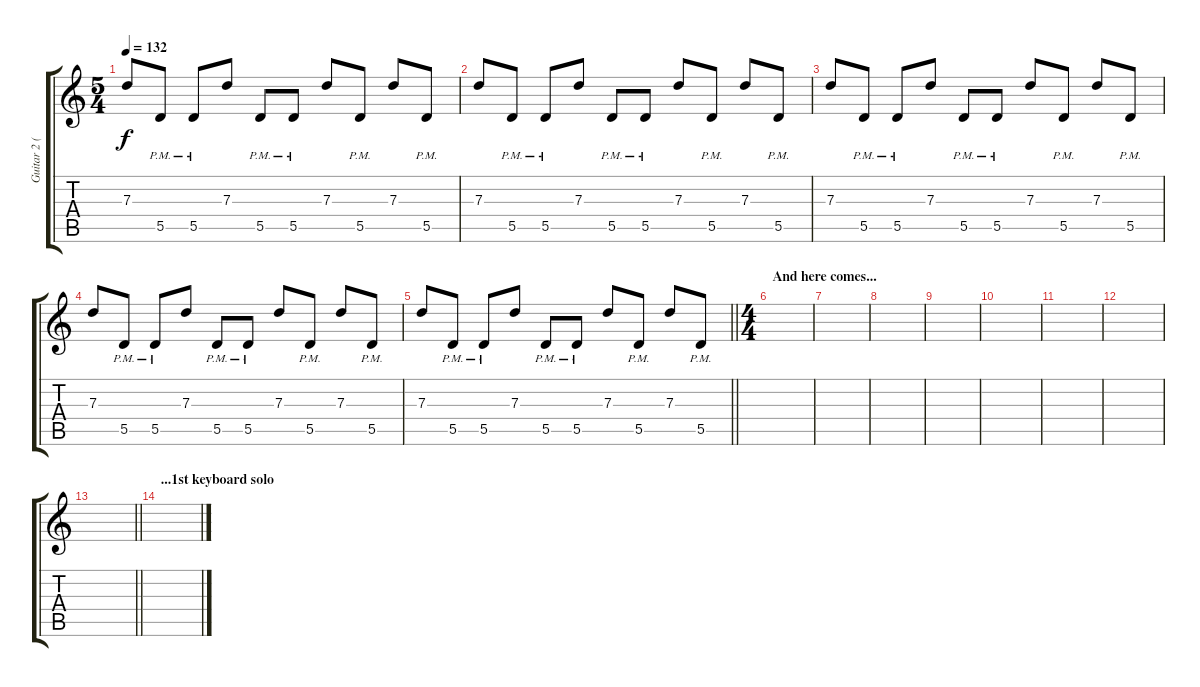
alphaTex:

\track ("Guitar 2 (Lead & Solo)" "Guitar 2 (") {instrument distortionguitar}
\staff {score tabs}
\tuning (E4 B3 G3 D3 A2 E2) {hide}
\ts (5 4)
\tempo 132
\clef g2
\ks c
7.3.8{dy f} 5.5{pm}.8 5.5{pm}.8 7.3.8 5.5{pm}.8 5.5{pm}.8 7.3.8 5.5{pm}.8 7.3.8 5.5{pm}.8 |
7.3.8 5.5{pm}.8 5.5{pm}.8 7.3.8 5.5{pm}.8 5.5{pm}.8 7.3.8 5.5{pm}.8 7.3.8 5.5{pm}.8 |
7.3.8 5.5{pm}.8 5.5{pm}.8 7.3.8 5.5{pm}.8 5.5{pm}.8 7.3.8 5.5{pm}.8 7.3.8 5.5{pm}.8 |
7.3.8 5.5{pm}.8 5.5{pm}.8 7.3.8 5.5{pm}.8 5.5{pm}.8 7.3.8 5.5{pm}.8 7.3.8 5.5{pm}.8 |
\barLineRight lightlight
7.3.8 5.5{pm}.8 5.5{pm}.8 7.3.8 5.5{pm}.8 5.5{pm}.8 7.3.8 5.5{pm}.8 7.3.8 5.5{pm}.8 |
\ts (4 4)
\section ("" "And here comes...")
|
|
|
|
|
|
|
\barLineRight lightlight
|
\section ("" "...1st keyboard solo")
